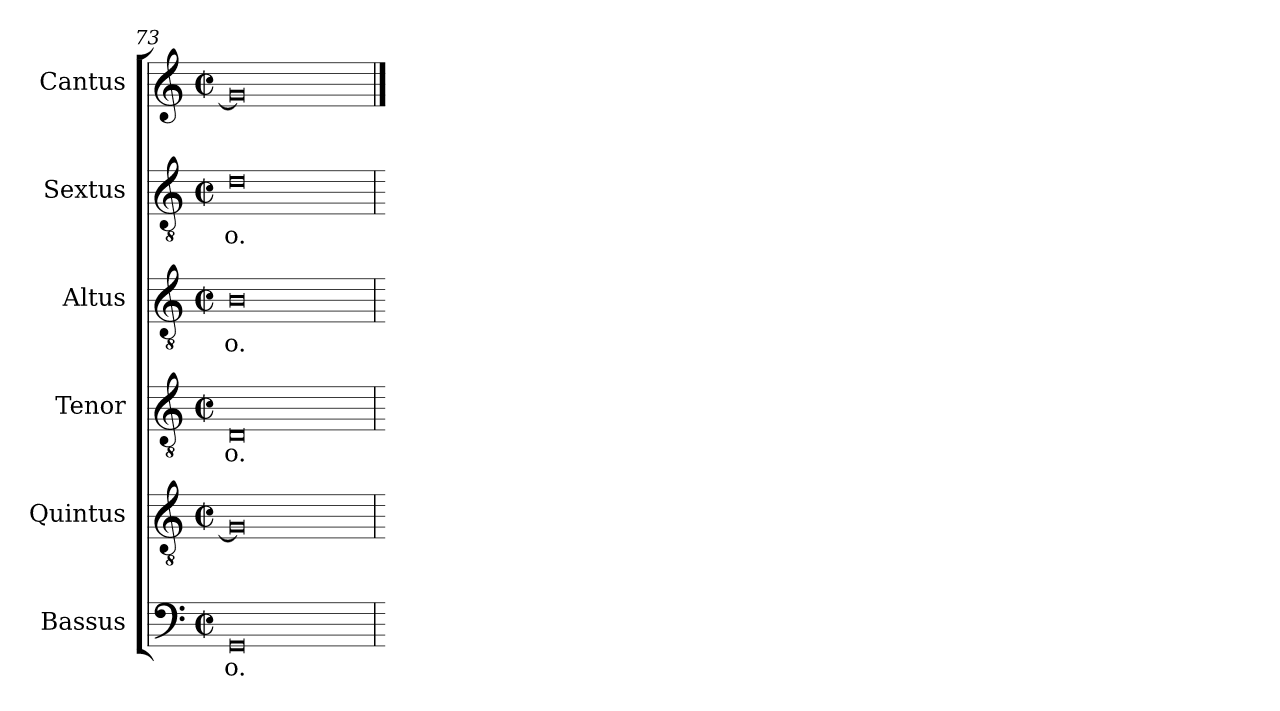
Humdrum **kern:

**kern	**text	**kern	**kern	**text	**kern	**text	**kern	**text	**kern
*part6	*part6	*part5	*part4	*part4	*part3	*part3	*part2	*part2	*part1
*staff6	*staff6	*staff5	*staff4	*staff4	*staff3	*staff3	*staff2	*staff2	*staff1
*I"Bassus	*	*I"Quintus	*I"Tenor	*	*I"Altus	*	*I"Sextus	*	*I"Cantus
*clefF4	*	*clefGv2	*clefGv2	*	*clefGv2	*	*clefGv2	*	*clefG2
*	*	*k[]	*	*	*	*	*	*	*
*	*	*C:	*	*	*	*	*	*	*
*M2/2	*	*M2/2	*M2/2	*	*M2/2	*	*M2/2	*	*M2/2
*met(c|)	*	*met(c|)	*met(c|)	*	*met(c|)	*	*met(c|)	*	*met(c|)
=73	=73	=73	=73	=73	=73	=73	=73	=73	=73
!	!LO:LY:b:cj	!	!	!LO:LY:b:cj	!	!LO:LY:b:cj	!	!LO:LY:b:cj	!
0GG	o.	0G]	0D	-o.	0B	o.	0d	o.-	0g]
=	==	=	=	==	=	==	=	==	==
*-	*-	*-	*-	*-	*-	*-	*-	*-	*-
